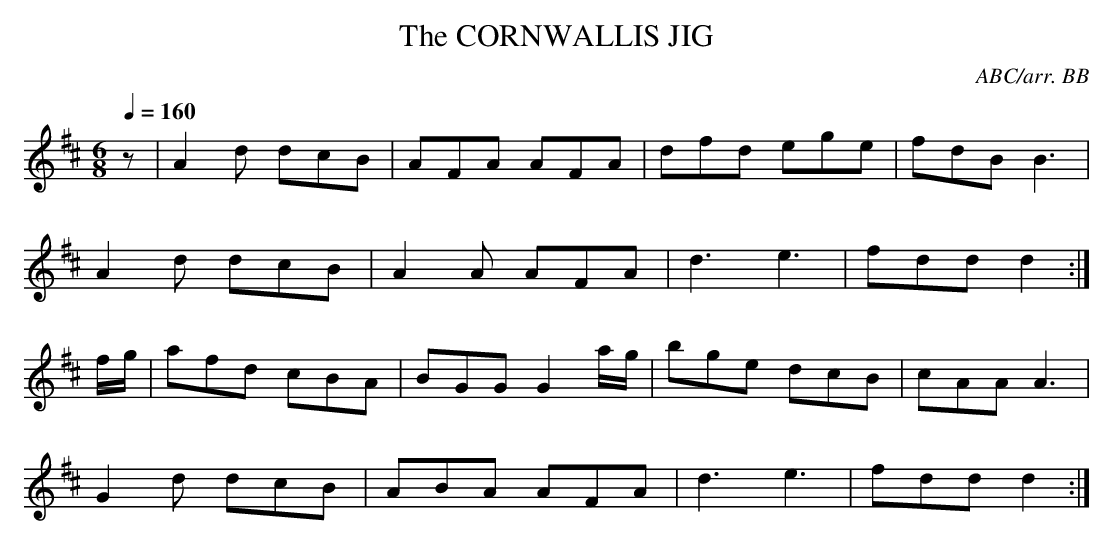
X:1
T:CORNWALLIS JIG, The
C:ABC/arr. BB
M:6/8
Q:1/4=160
K:D
z|A2d dcB|AFA AFA|dfd ege|fdB B3|
A2d dcB|A2A AFA|d3 e3|fdd d2 :|
f/g/|afd cBA|BGG G2a/g/|bge dcB|cAA A3|
G2d dcB|ABA AFA|d3 e3|fdd d2 :|
